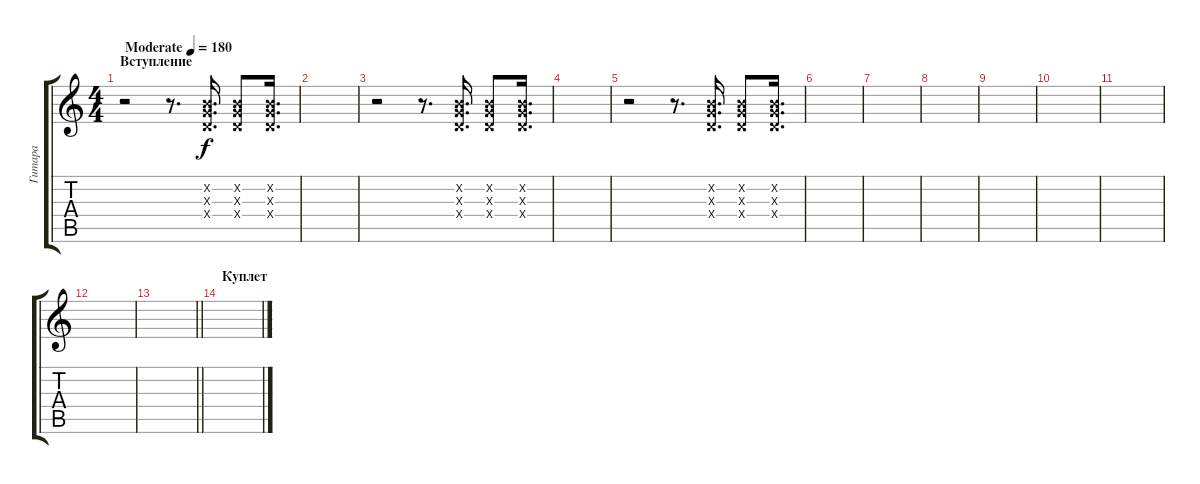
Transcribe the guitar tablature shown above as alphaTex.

\track ("Гитара" "Гитара") {instrument overdrivenguitar}
\staff {score tabs}
\tuning (E4 B3 G3 D3 A2 E2) {hide}
\ts (4 4)
\section ("" "Вступление")
\tempo (180 "Moderate")
\clef g2
\ks c
r.2{dy f instrument overdrivenguitar} r.8{d} (0.2{x} 0.3{x} 0.4{x}).16{d} (0.2{x} 0.3{x} 0.4{x}).8 (0.2{x} 0.3{x} 0.4{x}).16{d} |
|
r.2 r.8{d} (0.2{x} 0.3{x} 0.4{x}).16{d} (0.2{x} 0.3{x} 0.4{x}).8 (0.2{x} 0.3{x} 0.4{x}).16{d} |
|
r.2 r.8{d} (0.2{x} 0.3{x} 0.4{x}).16{d} (0.2{x} 0.3{x} 0.4{x}).8 (0.2{x} 0.3{x} 0.4{x}).16{d} |
|
|
|
|
|
|
|
\barLineRight lightlight
|
\section ("" "Куплет")
